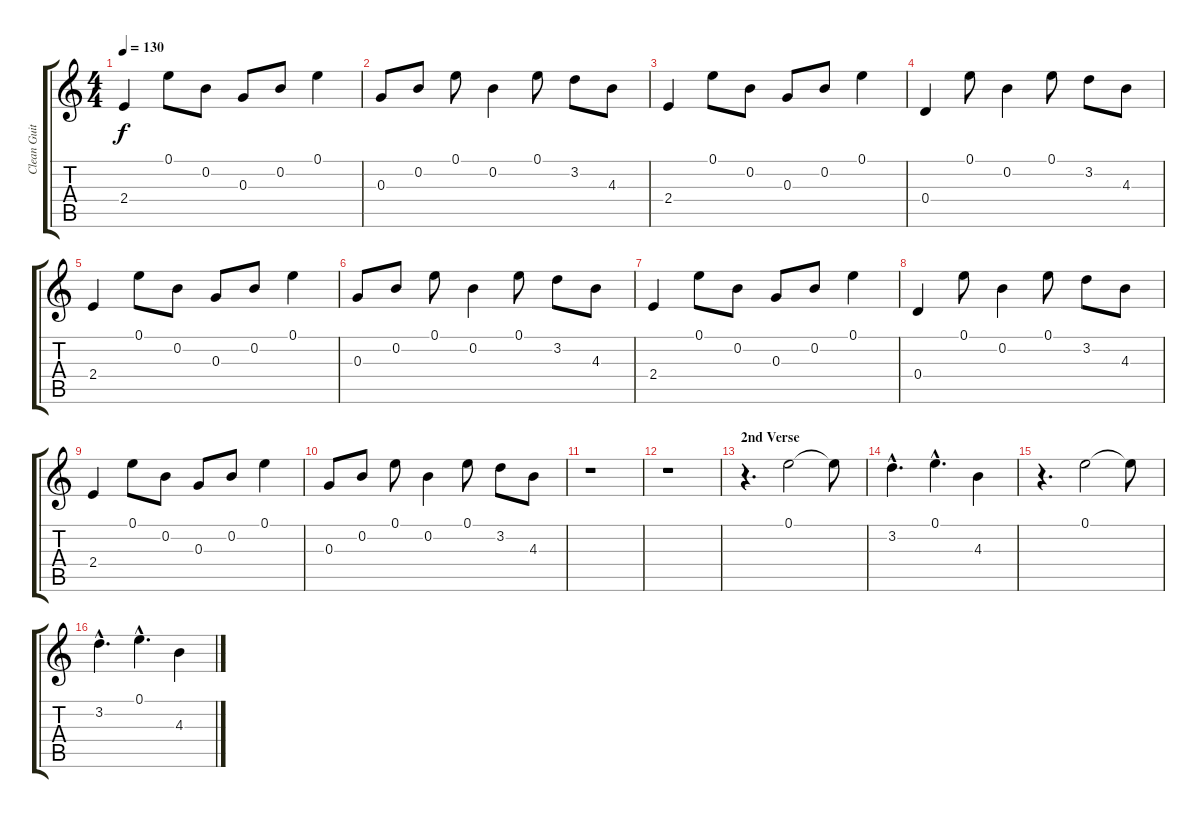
\track ("Clean Guitar" "Clean Guit") {instrument electricguitarclean}
\staff {score tabs}
\tuning (E4 B3 G3 D3 A2 E2) {hide}
\ts (4 4)
\tempo 130
\clef g2
\ks c
2.4.4{dy f} 0.1.8 0.2.8 0.3.8 0.2.8 0.1.4 |
0.3.8 0.2.8 0.1.8 0.2.4 0.1.8 3.2.8 4.3.8 |
2.4.4 0.1.8 0.2.8 0.3.8 0.2.8 0.1.4 |
0.4.4 0.1.8 0.2.4 0.1.8 3.2.8 4.3.8 |
2.4.4 0.1.8 0.2.8 0.3.8 0.2.8 0.1.4 |
0.3.8 0.2.8 0.1.8 0.2.4 0.1.8 3.2.8 4.3.8 |
2.4.4 0.1.8 0.2.8 0.3.8 0.2.8 0.1.4 |
0.4.4 0.1.8 0.2.4 0.1.8 3.2.8 4.3.8 |
2.4.4 0.1.8 0.2.8 0.3.8 0.2.8 0.1.4 |
0.3.8 0.2.8 0.1.8 0.2.4 0.1.8 3.2.8 4.3.8 |
r.1 |
r.1 |
\section ("" "2nd Verse")
r.4{d} 0.1.2 0.1{t}.8 |
3.2{hac}.4{d} 0.1{hac}.4{d} 4.3.4 |
r.4{d} 0.1.2 0.1{t}.8 |
3.2{hac}.4{d} 0.1{hac}.4{d} 4.3.4
